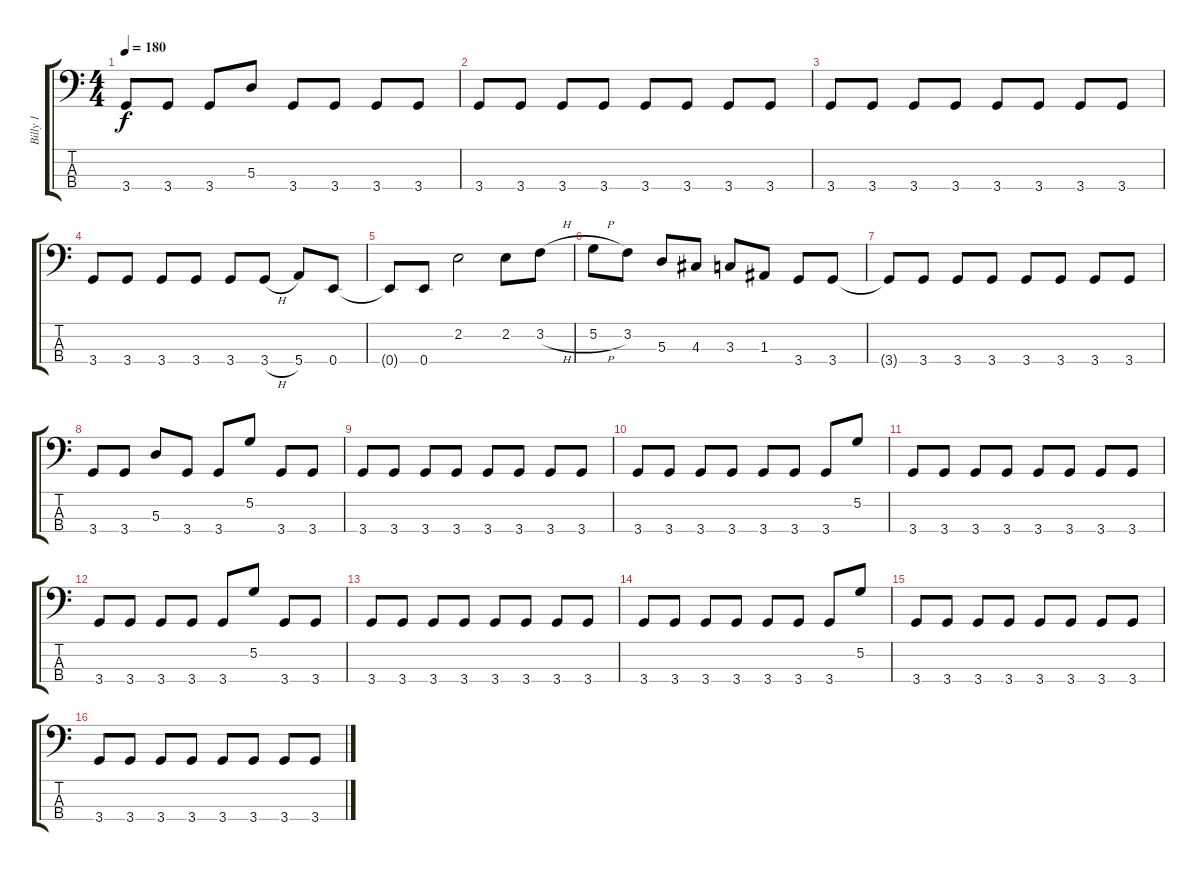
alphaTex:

\track ("Billy 1" "Billy 1") {instrument electricbassfinger}
\staff {score tabs}
\tuning (G2 D2 A1 E1) {hide}
\ts (4 4)
\tempo 180
\clef f4
\ks c
3.4.8{dy f} 3.4.8 3.4.8 5.3.8 3.4.8 3.4.8 3.4.8 3.4.8 |
3.4.8 3.4.8 3.4.8 3.4.8 3.4.8 3.4.8 3.4.8 3.4.8 |
3.4.8 3.4.8 3.4.8 3.4.8 3.4.8 3.4.8 3.4.8 3.4.8 |
3.4.8 3.4.8 3.4.8 3.4.8 3.4.8 3.4{h}.8 5.4.8 0.4.8 |
0.4{t}.8 0.4.8 2.2.2 2.2.8 3.2{h}.8 |
5.2{h}.8 3.2.8 5.3.8 4.3.8 3.3.8 1.3.8 3.4.8 3.4.8 |
3.4{t}.8 3.4.8 3.4.8 3.4.8 3.4.8 3.4.8 3.4.8 3.4.8 |
3.4.8 3.4.8 5.3.8 3.4.8 3.4.8 5.2.8 3.4.8 3.4.8 |
3.4.8 3.4.8 3.4.8 3.4.8 3.4.8 3.4.8 3.4.8 3.4.8 |
3.4.8 3.4.8 3.4.8 3.4.8 3.4.8 3.4.8 3.4.8 5.2.8 |
3.4.8 3.4.8 3.4.8 3.4.8 3.4.8 3.4.8 3.4.8 3.4.8 |
3.4.8 3.4.8 3.4.8 3.4.8 3.4.8 5.2.8 3.4.8 3.4.8 |
3.4.8 3.4.8 3.4.8 3.4.8 3.4.8 3.4.8 3.4.8 3.4.8 |
3.4.8 3.4.8 3.4.8 3.4.8 3.4.8 3.4.8 3.4.8 5.2.8 |
3.4.8 3.4.8 3.4.8 3.4.8 3.4.8 3.4.8 3.4.8 3.4.8 |
3.4.8 3.4.8 3.4.8 3.4.8 3.4.8 3.4.8 3.4.8 3.4.8
